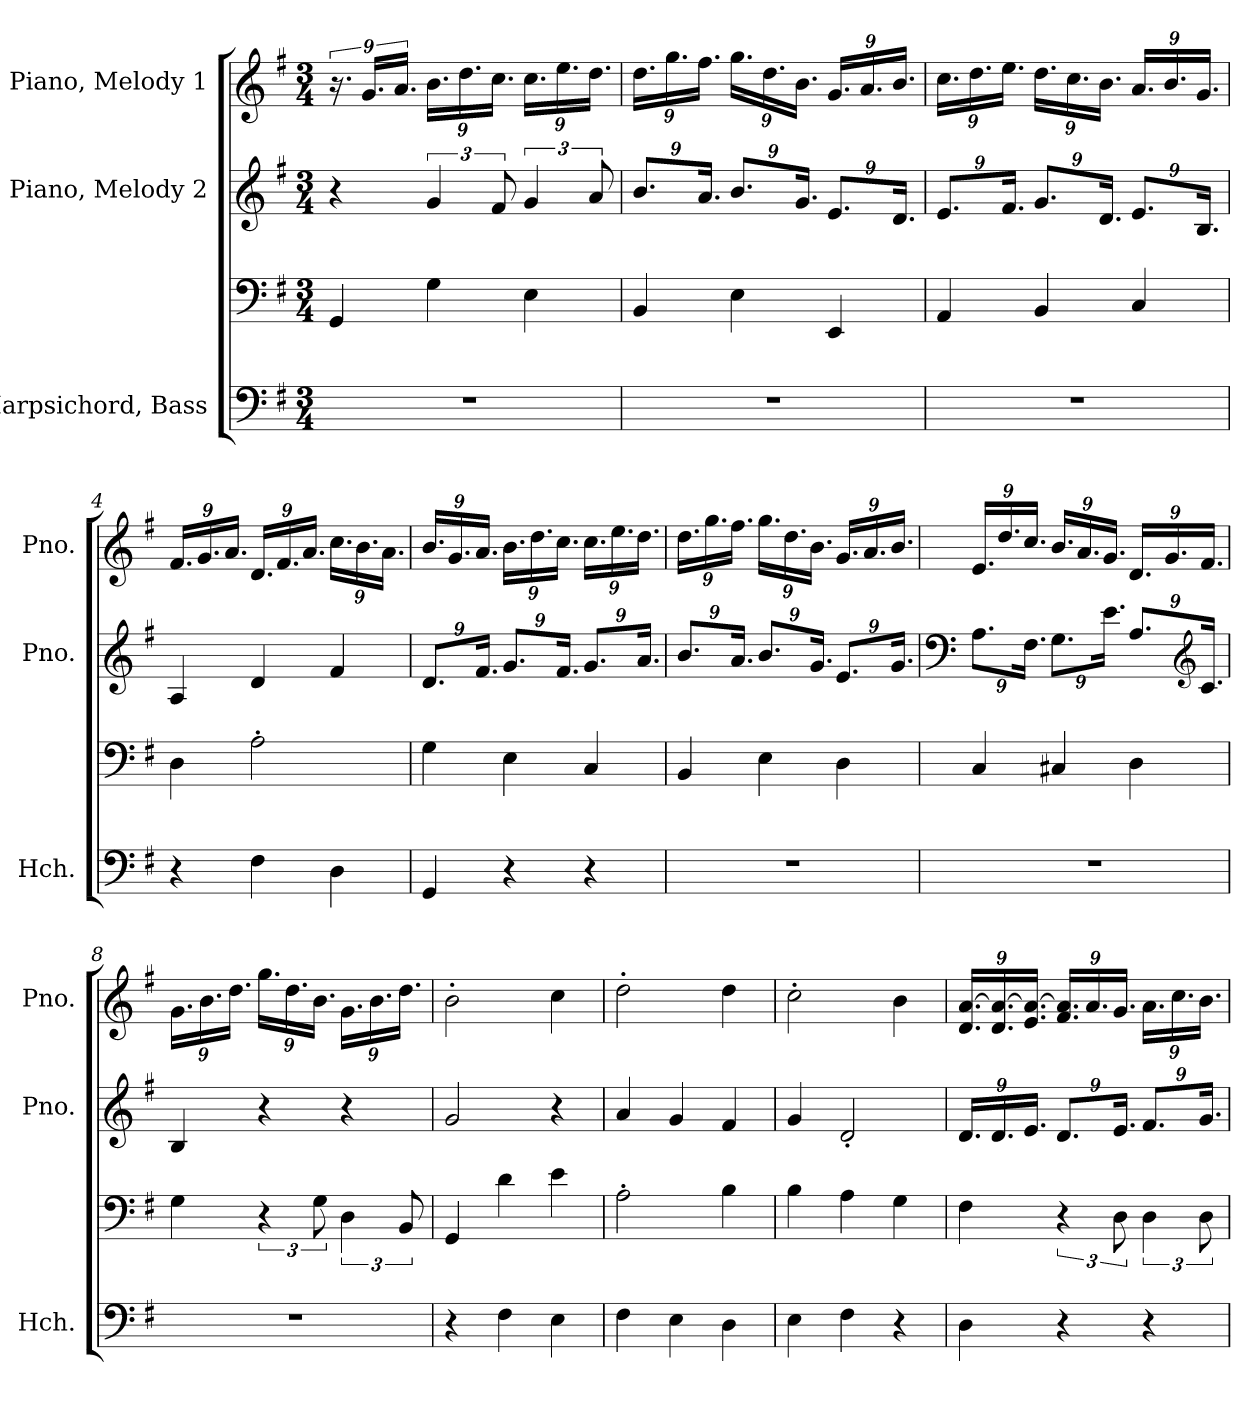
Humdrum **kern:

**kern	**kern	**kern	**kern
*part3	*part3	*part2	*part1
*staff4	*staff3	*staff2	*staff1
*I"Harpsichord, Bass	*	*I"Piano, Melody 2	*I"Piano, Melody 1
*I'Hch.	*	*I'Pno.	*I'Pno.
*clefF4	*clefF4	*clefG2	*clefG2
*k[f#]	*k[f#]	*k[f#]	*k[f#]
*M3/4	*M3/4	*M3/4	*M3/4
*MM75	*MM75	*MM75	*MM75
=1	=1	=1	=1
2.r	4GG/	4r	18.r
.	.	.	18.g/LL
.	.	.	18.a/JJ
.	4G\	6g/	18.b\LL
.	.	.	18.dd\
.	.	12f#/	18.cc\JJ
.	4E\	6g/	18.cc\LL
.	.	.	18.ee\
.	.	12a/	18.dd\JJ
=2	=2	=2	=2
*	*	*Xbrackettup	*Xbrackettup
2.r	4BB/	9.b/L	18.dd\LL
.	.	.	18.gg\
.	.	18.a/Jk	18.ff#\JJ
.	4E\	9.b/L	18.gg\LL
.	.	.	18.dd\
.	.	18.g/Jk	18.b\JJ
.	4EE/	9.e/L	18.g/LL
.	.	.	18.a/
.	.	18.d/Jk	18.b/JJ
!!LO:LB:g=z
=3	=3	=3	=3
2.r	4AA/	9.e/L	18.cc\LL
.	.	.	18.dd\
.	.	18.f#/Jk	18.ee\JJ
.	4BB/	9.g/L	18.dd\LL
.	.	.	18.cc\
.	.	18.d/Jk	18.b\JJ
.	4C/	9.e/L	18.a/LL
.	.	.	18.b/
.	.	18.B/Jk	18.g/JJ
=4	=4	=4	=4
4r	4D\	4A/	18.f#/LL
.	.	.	18.g/
.	.	.	18.a/JJ
4F#\	2A'\	4d/	18.d/LL
.	.	.	18.f#/
.	.	.	18.a/JJ
4D\	.	4f#/	18.cc\LL
.	.	.	18.b\
.	.	.	18.a\JJ
=5	=5	=5	=5
4GG/	4G\	9.d/L	18.b/LL
.	.	.	18.g/
.	.	18.f#/Jk	18.a/JJ
4r	4E\	9.g/L	18.b\LL
.	.	.	18.dd\
.	.	18.f#/Jk	18.cc\JJ
4r	4C/	9.g/L	18.cc\LL
.	.	.	18.ee\
.	.	18.a/Jk	18.dd\JJ
!!LO:LB:g=z
=6	=6	=6	=6
2.r	4BB/	9.b/L	18.dd\LL
.	.	.	18.gg\
.	.	18.a/Jk	18.ff#\JJ
.	4E\	9.b/L	18.gg\LL
.	.	.	18.dd\
.	.	18.g/Jk	18.b\JJ
.	4D\	9.e/L	18.g/LL
.	.	.	18.a/
.	.	18.g/Jk	18.b/JJ
=7	=7	=7	=7
*	*	*clefF4	*
2.r	4C/	9.A\L	18.e/LL
.	.	.	18.dd/
.	.	18.F#\Jk	18.cc/JJ
.	4C#X/	9.G\L	18.b/LL
.	.	.	18.a/
.	.	18.e\Jk	18.g/JJ
.	4D\	9.A/L	18.d/LL
.	.	.	18.g/
*	*	*clefG2	*
.	.	18.c/Jk	18.f#/JJ
=8	=8	=8	=8
2.r	4G\	4B/	18.g\LL
.	.	.	18.b\
.	.	.	18.dd\JJ
.	6r	4r	18.gg\LL
.	.	.	18.dd\
.	12G\	.	18.b\JJ
.	6D\	4r	18.g\LL
.	.	.	18.b\
.	12BB/	.	18.dd\JJ
!!LO:PB:g=z
=9	=9	=9	=9
4r	4GG/	2g/	2b'\
4F#\	4d\	.	.
4E\	4e\	4r	4cc\
=10	=10	=10	=10
4F#\	2A'\	4a/	2dd'\
4E\	.	4g/	.
4D\	4B\	4f#/	4dd\
=11	=11	=11	=11
4E\	4B\	4g/	2cc'\
4F#\	4A\	2d'/	.
4r	4G\	.	4b\
=12	=12	=12	=12
4D\	4F#\	18.d/LL	18.d/ [18.a/LL
.	.	18.d/	18.d/ 18.a/_
.	.	18.e/JJ	18.e/ 18.a/_JJ
4r	6r	9.d/L	18.f#/ 18.a/]LL
.	.	.	18.a/
.	12D\	18.e/Jk	18.g/JJ
4r	6D\	9.f#/L	18.a\LL
.	.	.	18.cc\
.	12D\	18.g/Jk	18.b\JJ
=	=	=	=
*-	*-	*-	*-
